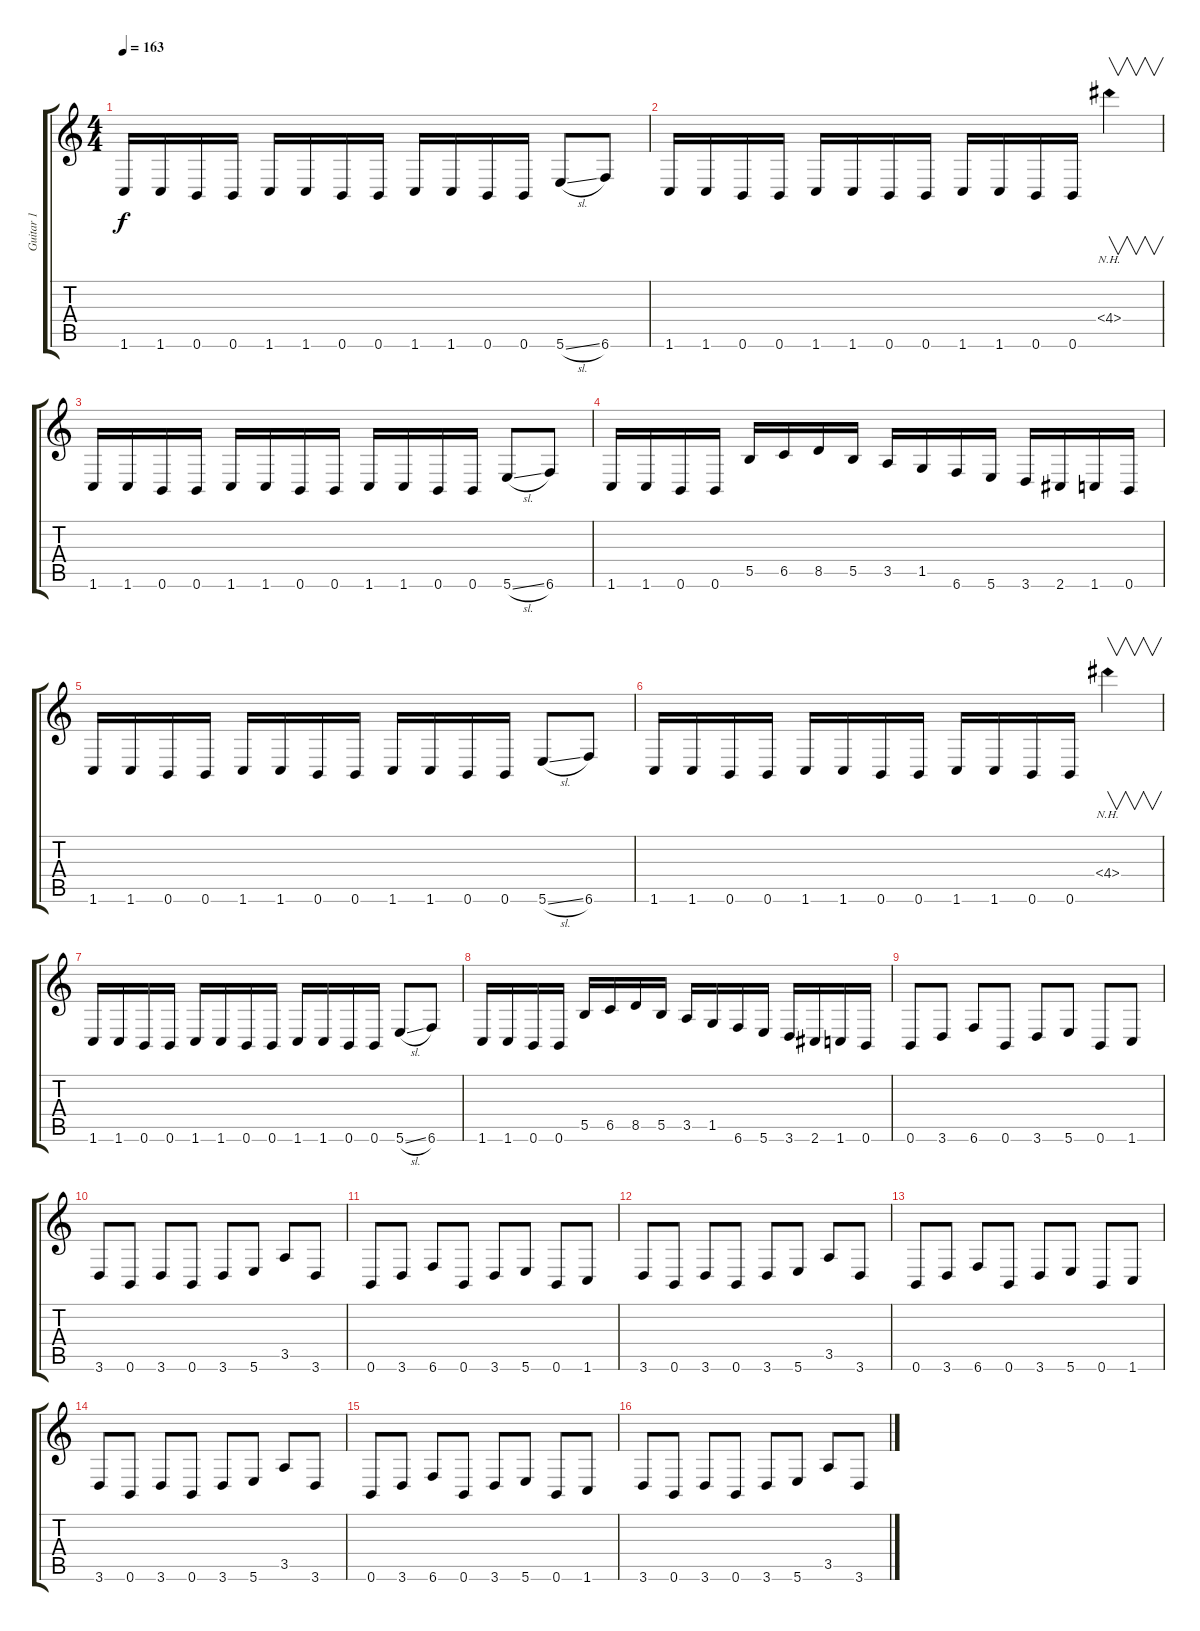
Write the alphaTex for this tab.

\track ("Guitar 1" "Guitar 1") {instrument distortionguitar}
\staff {score tabs}
\tuning (Db4 Ab3 E3 B2 Gb2 B1) {hide}
\ts (4 4)
\tempo 163
\clef g2
\ks c
1.6.16{dy f instrument distortionguitar} 1.6.16 0.6.16 0.6.16 1.6.16 1.6.16 0.6.16 0.6.16 1.6.16 1.6.16 0.6.16 0.6.16 5.6{sl}.8 6.6.8 |
1.6.16 1.6.16 0.6.16 0.6.16 1.6.16 1.6.16 0.6.16 0.6.16 1.6.16 1.6.16 0.6.16 0.6.16 4.4{nh}.4{v} |
1.6.16 1.6.16 0.6.16 0.6.16 1.6.16 1.6.16 0.6.16 0.6.16 1.6.16 1.6.16 0.6.16 0.6.16 5.6{sl}.8 6.6.8 |
1.6.16 1.6.16 0.6.16 0.6.16 5.5.16 6.5.16 8.5.16 5.5.16 3.5.16 1.5.16 6.6.16 5.6.16 3.6.16 2.6.16 1.6.16 0.6.16 |
1.6.16 1.6.16 0.6.16 0.6.16 1.6.16 1.6.16 0.6.16 0.6.16 1.6.16 1.6.16 0.6.16 0.6.16 5.6{sl}.8 6.6.8 |
1.6.16 1.6.16 0.6.16 0.6.16 1.6.16 1.6.16 0.6.16 0.6.16 1.6.16 1.6.16 0.6.16 0.6.16 4.4{nh}.4{v} |
1.6.16 1.6.16 0.6.16 0.6.16 1.6.16 1.6.16 0.6.16 0.6.16 1.6.16 1.6.16 0.6.16 0.6.16 5.6{sl}.8 6.6.8 |
1.6.16 1.6.16 0.6.16 0.6.16 5.5.16 6.5.16 8.5.16 5.5.16 3.5.16 1.5.16 6.6.16 5.6.16 3.6.16 2.6.16 1.6.16 0.6.16 |
0.6.8 3.6.8 6.6.8 0.6.8 3.6.8 5.6.8 0.6.8 1.6.8 |
3.6.8 0.6.8 3.6.8 0.6.8 3.6.8 5.6.8 3.5.8 3.6.8 |
0.6.8 3.6.8 6.6.8 0.6.8 3.6.8 5.6.8 0.6.8 1.6.8 |
3.6.8 0.6.8 3.6.8 0.6.8 3.6.8 5.6.8 3.5.8 3.6.8 |
0.6.8 3.6.8 6.6.8 0.6.8 3.6.8 5.6.8 0.6.8 1.6.8 |
3.6.8 0.6.8 3.6.8 0.6.8 3.6.8 5.6.8 3.5.8 3.6.8 |
0.6.8 3.6.8 6.6.8 0.6.8 3.6.8 5.6.8 0.6.8 1.6.8 |
3.6.8 0.6.8 3.6.8 0.6.8 3.6.8 5.6.8 3.5.8 3.6.8
